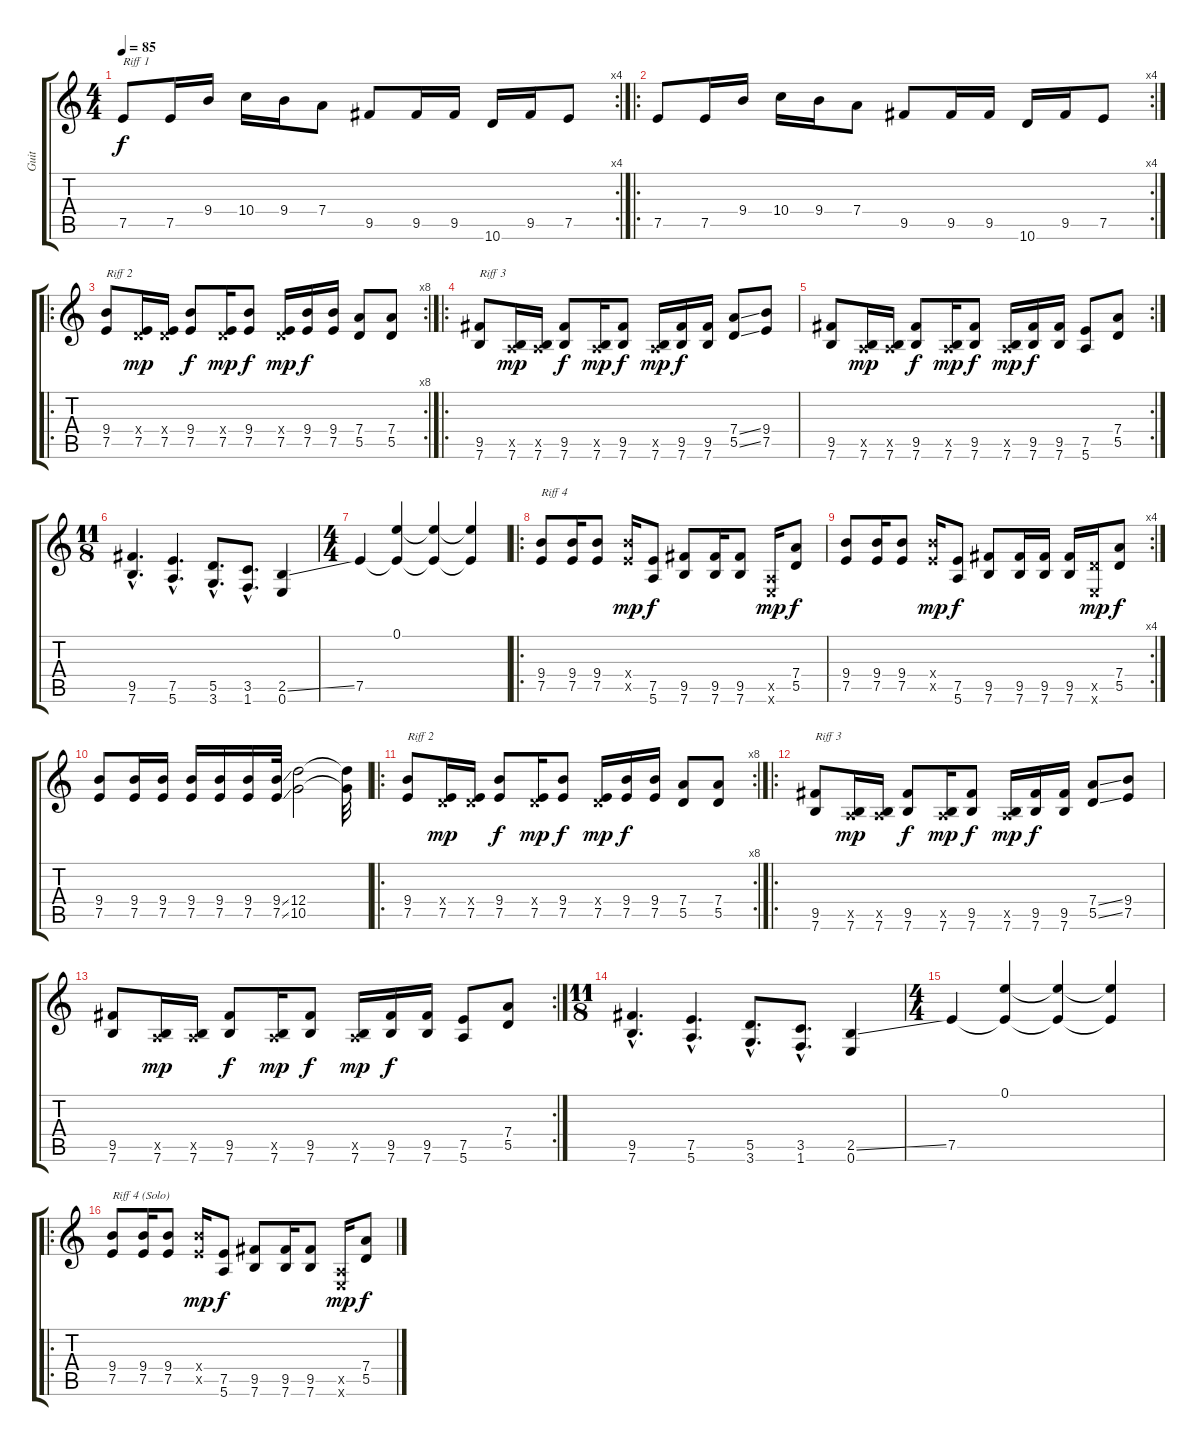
\track ("Guit" "Guit") {instrument distortionguitar}
\staff {score tabs}
\tuning (E4 B3 G3 D3 A2 E2) {hide}
\rc 4
\ts (4 4)
\tempo 85
\clef g2
\ks c
7.5.8{txt "Riff 1" dy f instrument electricguitarmuted} 7.5.16 9.4.16 10.4.16 9.4.16 7.4.8 9.5.8 9.5.16 9.5.16 10.6.16 9.5.16 7.5.8 |
\ro
\rc 4
7.5.8{instrument distortionguitar} 7.5.16 9.4.16 10.4.16 9.4.16 7.4.8 9.5.8 9.5.16 9.5.16 10.6.16 9.5.16 7.5.8 |
\ro
\rc 8
(9.4 7.5).8{txt "Riff 2"} (0.4{x} 7.5).16{dy mp} (0.4{x} 7.5).16 (9.4 7.5).8{dy f} (0.4{x} 7.5).16{dy mp} (9.4 7.5).8{dy f} (0.4{x} 7.5).16{dy mp} (9.4 7.5).16{dy f} (9.4 7.5).16 (7.4 5.5).8 (7.4 5.5).8 |
\ro
(9.5 7.6).8{txt "Riff 3"} (0.5{x} 7.6).16{dy mp} (0.5{x} 7.6).16 (9.5 7.6).8{dy f} (0.5{x} 7.6).16{dy mp} (9.5 7.6).8{dy f} (0.5{x} 7.6).16{dy mp} (9.5 7.6).16{dy f} (9.5 7.6).16 (7.4{ss} 5.5{ss}).8 (9.4 7.5).8 |
\rc 2
(9.5 7.6).8 (0.5{x} 7.6).16{dy mp} (0.5{x} 7.6).16 (9.5 7.6).8{dy f} (0.5{x} 7.6).16{dy mp} (9.5 7.6).8{dy f} (0.5{x} 7.6).16{dy mp} (9.5 7.6).16{dy f} (9.5 7.6).16 (7.5 5.6).8 (7.4 5.5).8 |
\ts (11 8)
(9.5{hac} 7.6{hac}).4{d} (7.5{hac} 5.6{hac}).4{d} (5.5{hac} 3.6{hac}).8{d} (3.5{hac} 1.6{hac}).8{d} (2.5{ss} 0.6).4 |
\ts (4 4)
7.5.4 (0.1 7.5{t}).4 (0.1{t} 7.5{t}).4 (0.1{t} 7.5{t}).4 |
\ro
(9.4 7.5).8{txt "Riff 4"} (9.4 7.5).16 (9.4 7.5).8 (9.4{x} 7.5{x}).16{dy mp} (7.5 5.6).8{dy f} (9.5 7.6).8 (9.5 7.6).16 (9.5 7.6).8 (0.5{x} 0.6{x}).16{dy mp} (7.4 5.5).8{dy f} |
\rc 4
(9.4 7.5).8 (9.4 7.5).16 (9.4 7.5).8 (9.4{x} 7.5{x}).16{dy mp} (7.5 5.6).8{dy f} (9.5 7.6).8 (9.5 7.6).16 (9.5 7.6).16 (9.5 7.6).16 (5.5{x} 0.6{x}).16{dy mp} (7.4 5.5).8{dy f} |
(9.4 7.5).8 (9.4 7.5).16 (9.4 7.5).16 (9.4 7.5).16 (9.4 7.5).16 (9.4 7.5).16 (9.4{ss} 7.5{ss}).32 (12.4 10.5).2 (12.4{t} 10.5{t}).32 |
\ro
\rc 8
(9.4 7.5).8{txt "Riff 2"} (0.4{x} 7.5).16{dy mp} (0.4{x} 7.5).16 (9.4 7.5).8{dy f} (0.4{x} 7.5).16{dy mp} (9.4 7.5).8{dy f} (0.4{x} 7.5).16{dy mp} (9.4 7.5).16{dy f} (9.4 7.5).16 (7.4 5.5).8 (7.4 5.5).8 |
\ro
(9.5 7.6).8{txt "Riff 3"} (0.5{x} 7.6).16{dy mp} (0.5{x} 7.6).16 (9.5 7.6).8{dy f} (0.5{x} 7.6).16{dy mp} (9.5 7.6).8{dy f} (0.5{x} 7.6).16{dy mp} (9.5 7.6).16{dy f} (9.5 7.6).16 (7.4{ss} 5.5{ss}).8 (9.4 7.5).8 |
\rc 2
(9.5 7.6).8 (0.5{x} 7.6).16{dy mp} (0.5{x} 7.6).16 (9.5 7.6).8{dy f} (0.5{x} 7.6).16{dy mp} (9.5 7.6).8{dy f} (0.5{x} 7.6).16{dy mp} (9.5 7.6).16{dy f} (9.5 7.6).16 (7.5 5.6).8 (7.4 5.5).8 |
\ts (11 8)
(9.5{hac} 7.6{hac}).4{d} (7.5{hac} 5.6{hac}).4{d} (5.5{hac} 3.6{hac}).8{d} (3.5{hac} 1.6{hac}).8{d} (2.5{ss} 0.6).4 |
\ts (4 4)
7.5.4 (0.1 7.5{t}).4 (0.1{t} 7.5{t}).4 (0.1{t} 7.5{t}).4 |
\ro
(9.4 7.5).8{txt "Riff 4 (Solo)"} (9.4 7.5).16 (9.4 7.5).8 (9.4{x} 7.5{x}).16{dy mp} (7.5 5.6).8{dy f} (9.5 7.6).8 (9.5 7.6).16 (9.5 7.6).8 (0.5{x} 0.6{x}).16{dy mp} (7.4 5.5).8{dy f}
